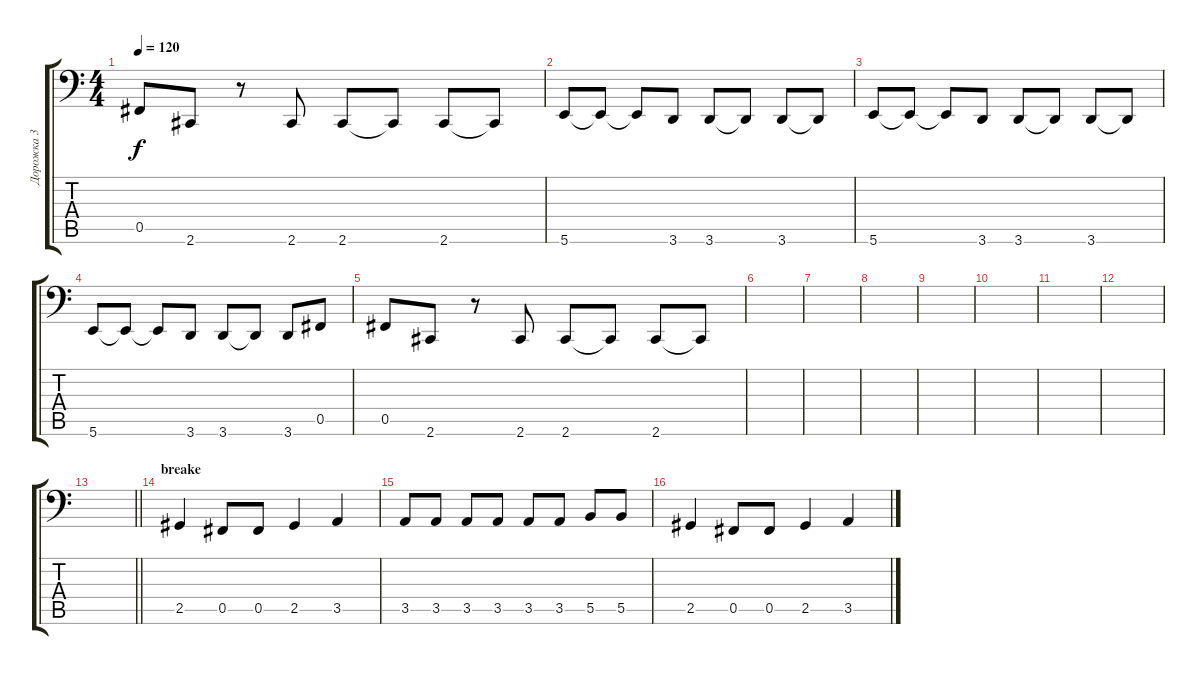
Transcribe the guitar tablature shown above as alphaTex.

\track ("Дорожка 3" "Дорожка 3") {instrument electricbassfinger}
\staff {score tabs}
\tuning (Db3 Ab2 E2 B1 Gb1 B0) {hide}
\ts (4 4)
\tempo 120
\clef f4
\ks c
0.5.8{dy f} 2.6.8 r.8 2.6.8 2.6.8 2.6{t}.8 2.6.8 2.6{t}.8 |
5.6.8 5.6{t}.8 5.6{t}.8 3.6.8 3.6.8 3.6{t}.8 3.6.8 3.6{t}.8 |
5.6.8 5.6{t}.8 5.6{t}.8 3.6.8 3.6.8 3.6{t}.8 3.6.8 3.6{t}.8 |
5.6.8 5.6{t}.8 5.6{t}.8 3.6.8 3.6.8 3.6{t}.8 3.6.8 0.5.8 |
0.5.8 2.6.8 r.8 2.6.8 2.6.8 2.6{t}.8 2.6.8 2.6{t}.8 |
|
|
|
|
|
|
|
\barLineRight lightlight
|
\section ("" "breake")
2.5.4 0.5.8 0.5.8 2.5.4 3.5.4 |
3.5.8 3.5.8 3.5.8 3.5.8 3.5.8 3.5.8 5.5.8 5.5.8 |
2.5.4 0.5.8 0.5.8 2.5.4 3.5.4
